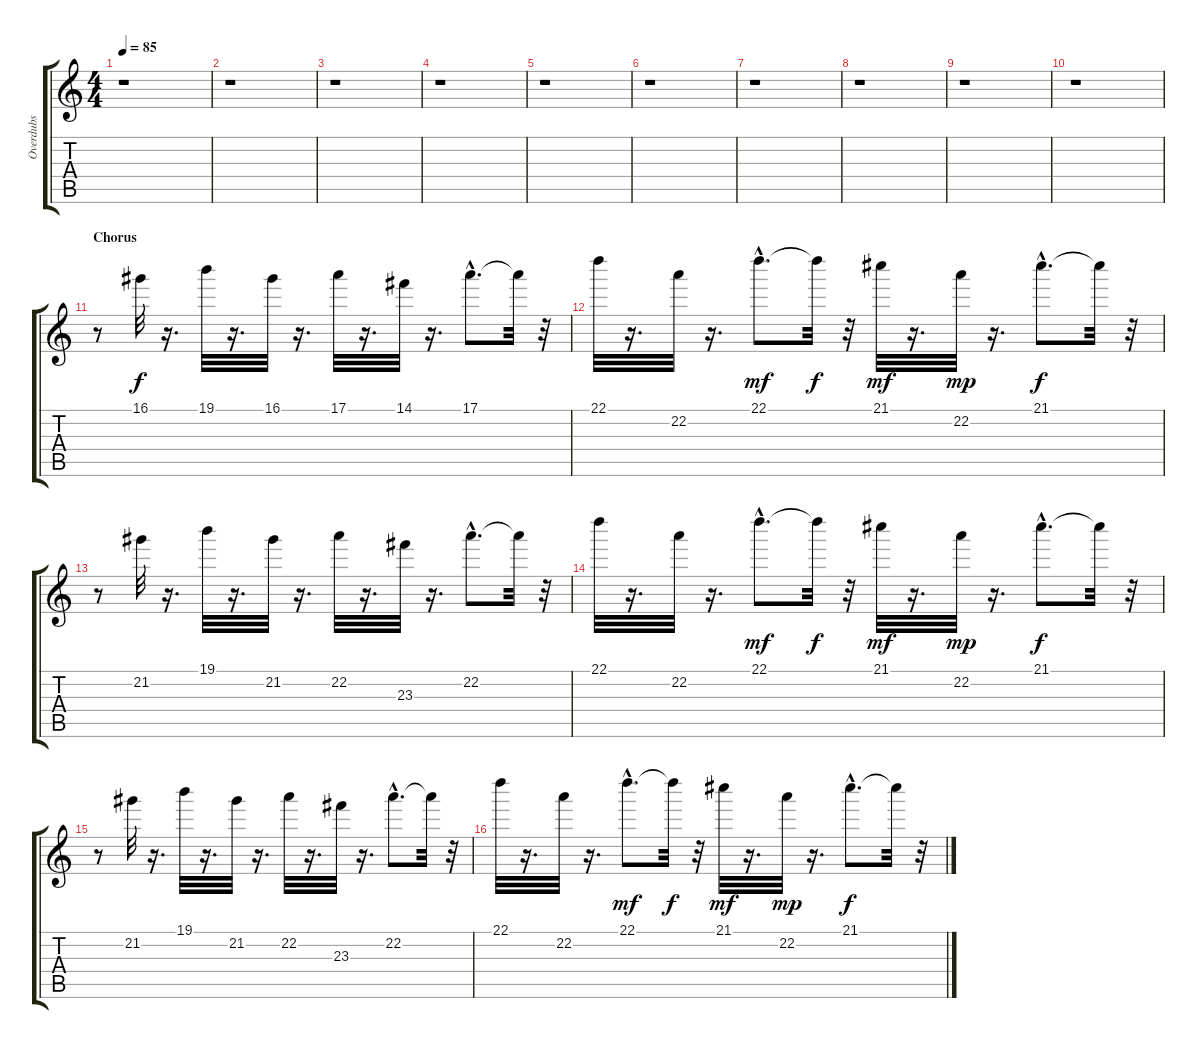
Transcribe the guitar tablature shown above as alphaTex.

\track ("Overdubs" "Overdubs") {instrument guitarharmonics}
\staff {score tabs}
\tuning (E4 B3 G3 D3 A2 E2) {hide}
\ts (4 4)
\tempo 85
\clef g2
\ks c
r.1{dy f} |
r.1 |
r.1 |
r.1 |
r.1 |
r.1 |
r.1 |
r.1 |
r.1 |
r.1 |
\section ("" "Chorus")
r.8 16.1.32 r.16{d} 19.1.32 r.16{d} 16.1.32 r.16{d} 17.1.32 r.16{d} 14.1.32 r.16{d} 17.1{hac}.8{d} 17.1{t}.32 r.32 |
22.1.32 r.16{d} 22.2.32 r.16{d} 22.1{hac}.8{d dy mf} 22.1{t}.32{dy f} r.32 21.1.32{dy mf} r.16{d} 22.2.32{dy mp} r.16{d} 21.1{hac}.8{d dy f} 21.1{t}.32 r.32 |
r.8 21.2.32 r.16{d} 19.1.32 r.16{d} 21.2.32 r.16{d} 22.2.32 r.16{d} 23.3.32 r.16{d} 22.2{hac}.8{d} 22.2{t}.32 r.32 |
22.1.32 r.16{d} 22.2.32 r.16{d} 22.1{hac}.8{d dy mf} 22.1{t}.32{dy f} r.32 21.1.32{dy mf} r.16{d} 22.2.32{dy mp} r.16{d} 21.1{hac}.8{d dy f} 21.1{t}.32 r.32 |
r.8 21.2.32 r.16{d} 19.1.32 r.16{d} 21.2.32 r.16{d} 22.2.32 r.16{d} 23.3.32 r.16{d} 22.2{hac}.8{d} 22.2{t}.32 r.32 |
22.1.32 r.16{d} 22.2.32 r.16{d} 22.1{hac}.8{d dy mf} 22.1{t}.32{dy f} r.32 21.1.32{dy mf} r.16{d} 22.2.32{dy mp} r.16{d} 21.1{hac}.8{d dy f} 21.1{t}.32 r.32
